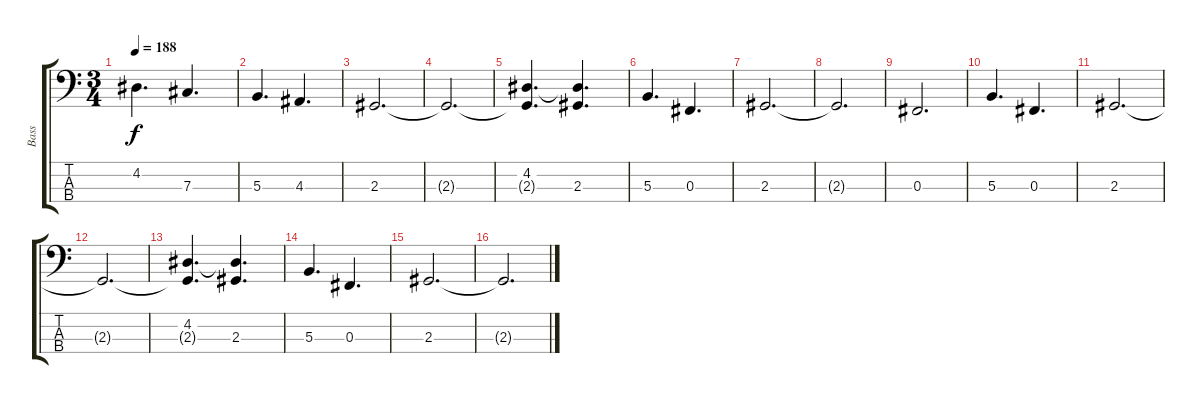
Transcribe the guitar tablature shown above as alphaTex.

\track ("Bass" "Bass") {instrument electricbassfinger}
\staff {score tabs}
\tuning (E2 B1 Gb1 Db1) {hide}
\ts (3 4)
\tempo 188
\clef f4
\ks c
4.2.4{d dy f} 7.3.4{d} |
5.3.4{d} 4.3.4{d} |
2.3.2{d} |
2.3{t}.2{d} |
(4.2 2.3{t}).4{d} (4.2{t} 2.3).4{d} |
5.3.4{d} 0.3.4{d} |
2.3.2{d} |
2.3{t}.2{d} |
0.3.2{d} |
5.3.4{d} 0.3.4{d} |
2.3.2{d} |
2.3{t}.2{d} |
(4.2 2.3{t}).4{d} (4.2{t} 2.3).4{d} |
5.3.4{d} 0.3.4{d} |
2.3.2{d} |
2.3{t}.2{d}
